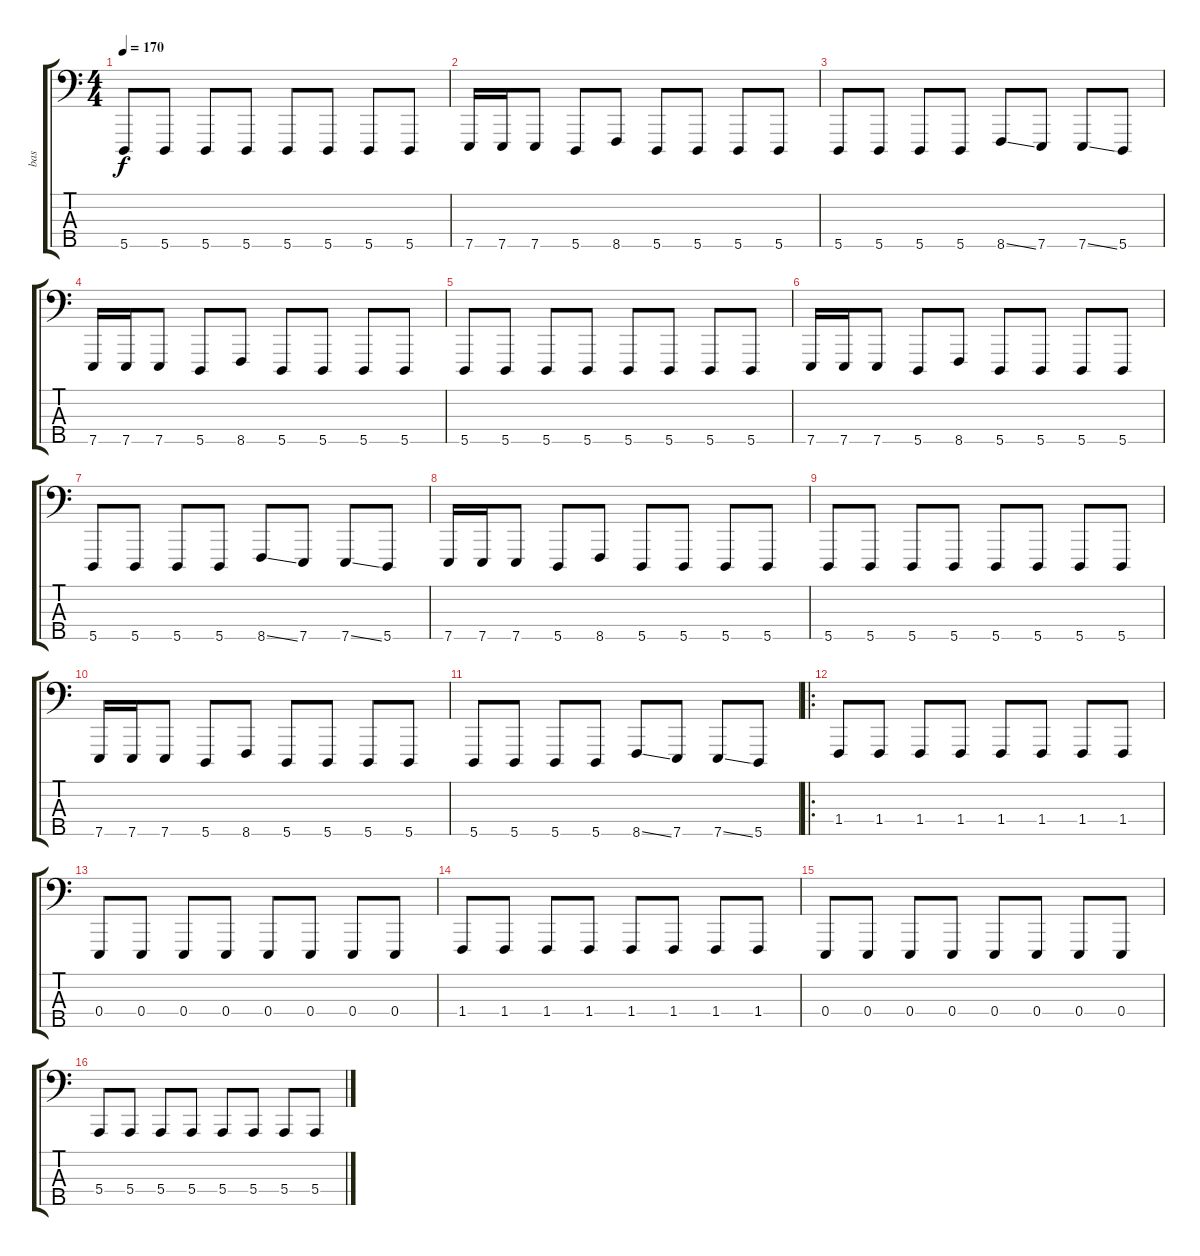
\track ("bas" "bas") {instrument lead8bassandlead}
\staff {score tabs}
\tuning (G2 D2 A1 E1 A0) {hide}
\ts (4 4)
\tempo 170
\clef f4
\ks c
5.5.8{dy f} 5.5.8 5.5.8 5.5.8 5.5.8 5.5.8 5.5.8 5.5.8 |
7.5.16 7.5.16 7.5.8 5.5.8 8.5.8 5.5.8 5.5.8 5.5.8 5.5.8 |
5.5.8 5.5.8 5.5.8 5.5.8 8.5{ss}.8 7.5.8 7.5{ss}.8 5.5.8 |
7.5.16 7.5.16 7.5.8 5.5.8 8.5.8 5.5.8 5.5.8 5.5.8 5.5.8 |
5.5.8 5.5.8 5.5.8 5.5.8 5.5.8 5.5.8 5.5.8 5.5.8 |
7.5.16 7.5.16 7.5.8 5.5.8 8.5.8 5.5.8 5.5.8 5.5.8 5.5.8 |
5.5.8 5.5.8 5.5.8 5.5.8 8.5{ss}.8 7.5.8 7.5{ss}.8 5.5.8 |
7.5.16 7.5.16 7.5.8 5.5.8 8.5.8 5.5.8 5.5.8 5.5.8 5.5.8 |
5.5.8 5.5.8 5.5.8 5.5.8 5.5.8 5.5.8 5.5.8 5.5.8 |
7.5.16 7.5.16 7.5.8 5.5.8 8.5.8 5.5.8 5.5.8 5.5.8 5.5.8 |
5.5.8 5.5.8 5.5.8 5.5.8 8.5{ss}.8 7.5.8 7.5{ss}.8 5.5.8 |
\ro
1.4.8 1.4.8 1.4.8 1.4.8 1.4.8 1.4.8 1.4.8 1.4.8 |
0.4.8 0.4.8 0.4.8 0.4.8 0.4.8 0.4.8 0.4.8 0.4.8 |
1.4.8 1.4.8 1.4.8 1.4.8 1.4.8 1.4.8 1.4.8 1.4.8 |
0.4.8 0.4.8 0.4.8 0.4.8 0.4.8 0.4.8 0.4.8 0.4.8 |
5.4.8 5.4.8 5.4.8 5.4.8 5.4.8 5.4.8 5.4.8 5.4.8
